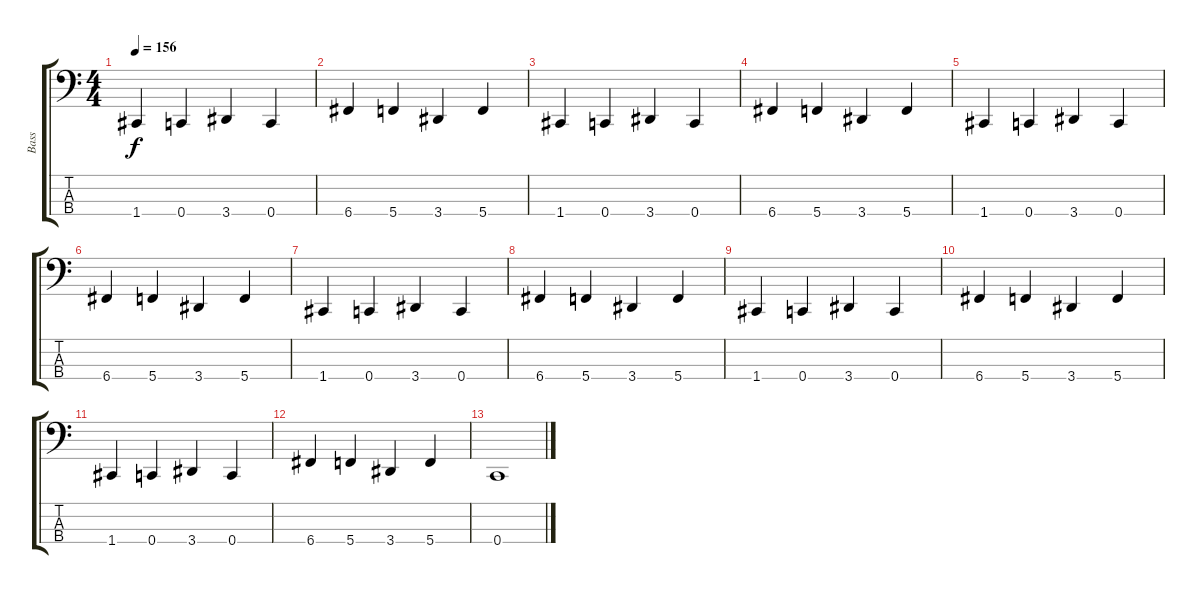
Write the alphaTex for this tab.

\track ("Bass" "Bass") {instrument electricbasspick}
\staff {score tabs}
\tuning (F2 C2 G1 C1) {hide}
\ts (4 4)
\tempo 156
\clef f4
\ks c
1.4.4{dy f} 0.4.4 3.4.4 0.4.4 |
6.4.4 5.4.4 3.4.4 5.4.4 |
1.4.4 0.4.4 3.4.4 0.4.4 |
6.4.4 5.4.4 3.4.4 5.4.4 |
1.4.4 0.4.4 3.4.4 0.4.4 |
6.4.4 5.4.4 3.4.4 5.4.4 |
1.4.4 0.4.4 3.4.4 0.4.4 |
6.4.4 5.4.4 3.4.4 5.4.4 |
1.4.4 0.4.4 3.4.4 0.4.4 |
6.4.4 5.4.4 3.4.4 5.4.4 |
1.4.4 0.4.4 3.4.4 0.4.4 |
6.4.4 5.4.4 3.4.4 5.4.4 |
0.4.1
